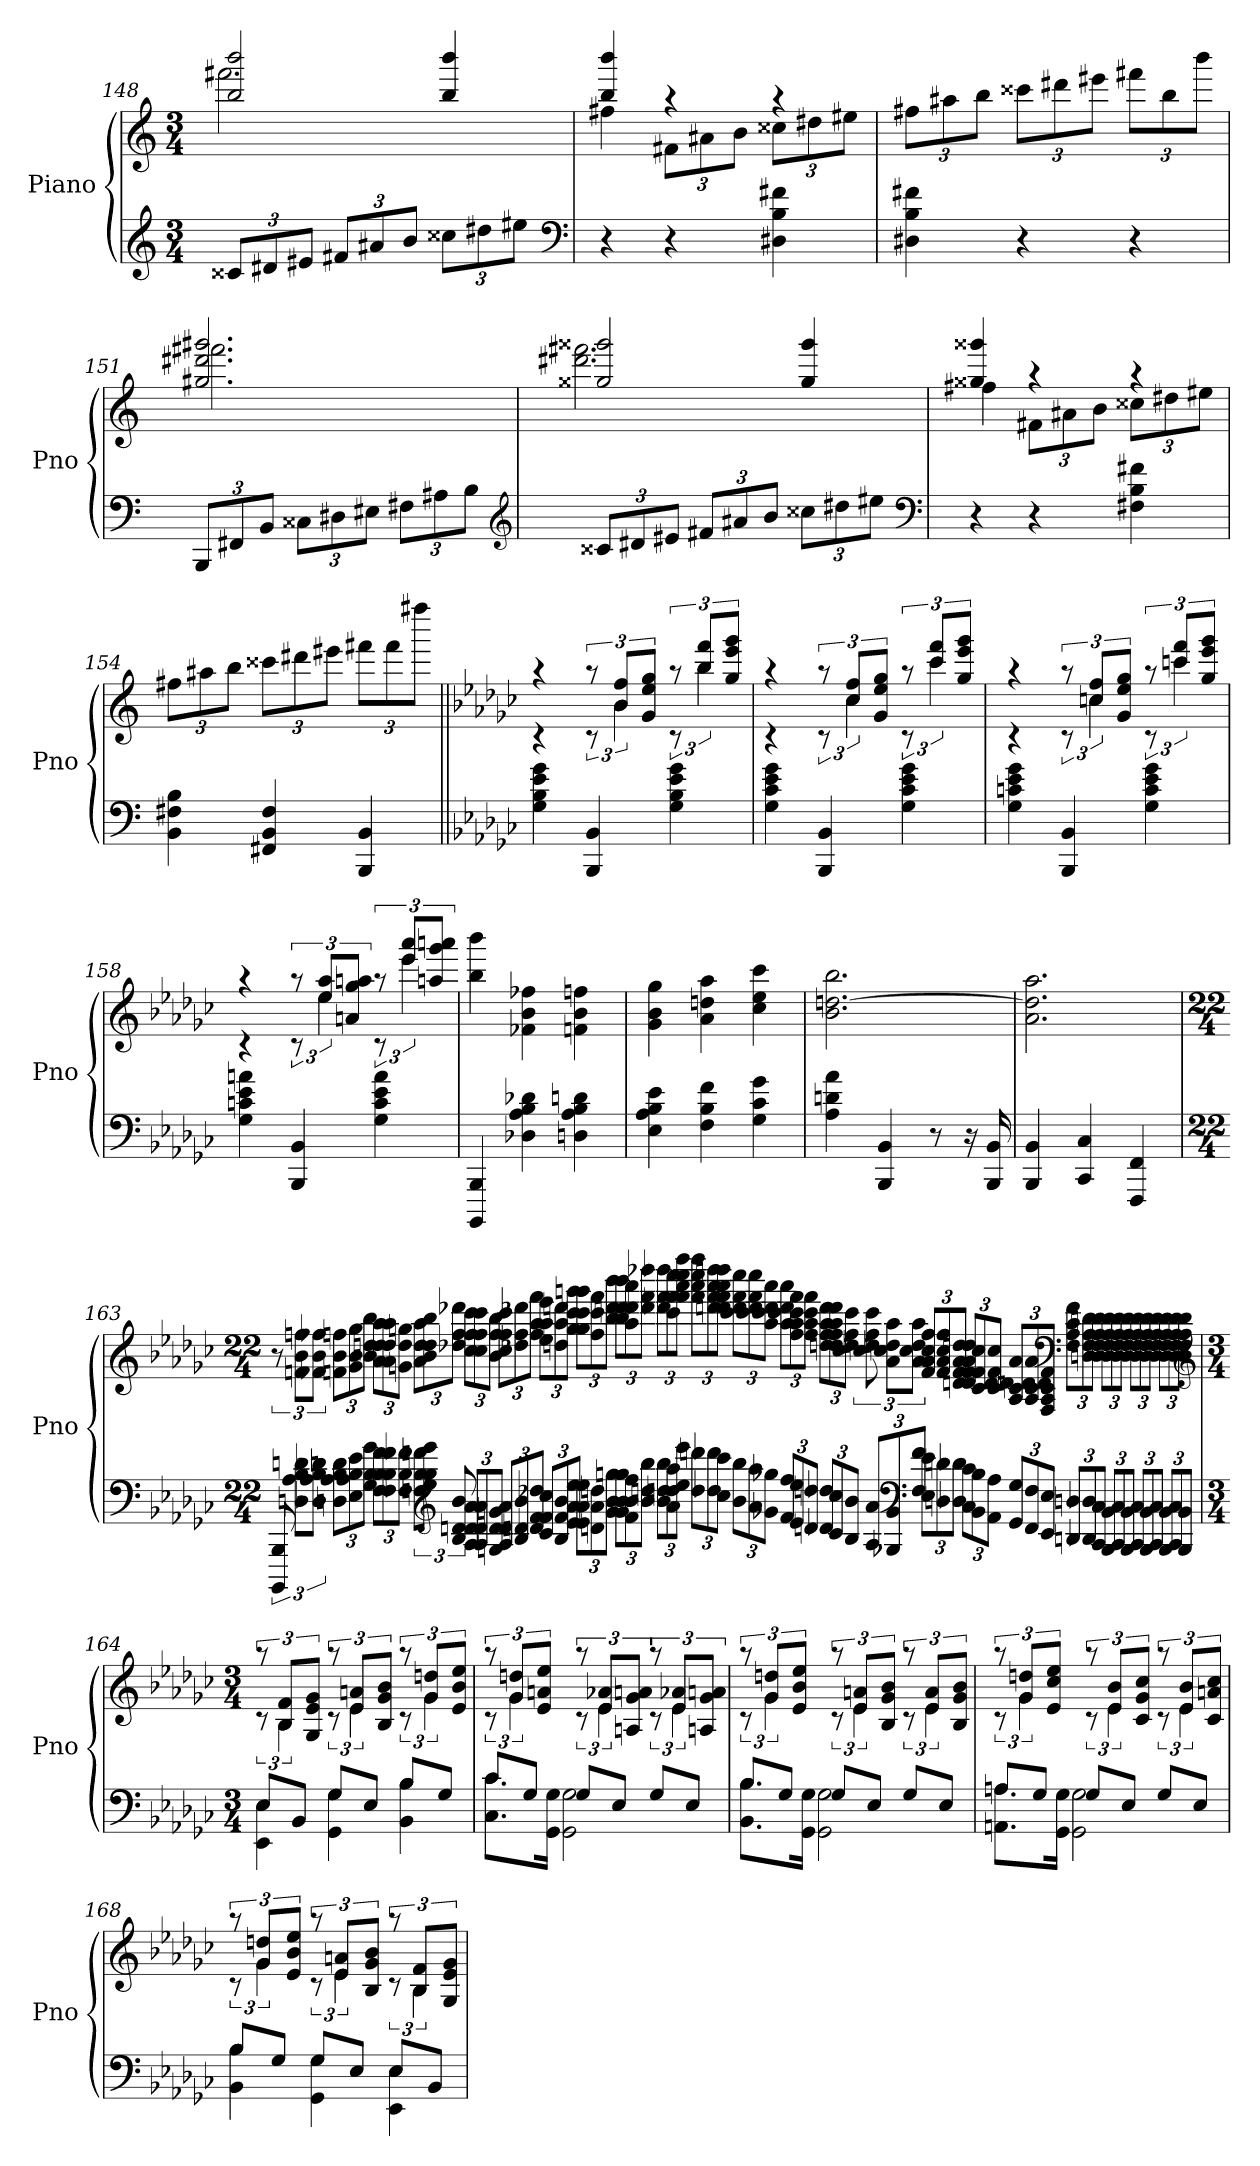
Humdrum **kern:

**kern	**kern
*part1	*part1
*staff2	*staff1
*I"Piano	*
*I'Pno	*
*clefG2	*clefG2
*k[]	*k[]
*M3/4	*M3/4
=148	=148
*	*^
12c##XL	2bb 2bbb	2.fff#X
12d#X	.	.
12e#XJ	.	.
12f#XL	.	.
12a#X	.	.
12bJ	.	.
12cc##XL	4bb 4bbb	.
12dd#X	.	.
12ee#XJ	.	.
*clefF4	*	*
=149	=149	=149
4r	4bb 4bbb	4ff#X
4r	4raa	12f#XL
.	.	12a#X
.	.	12bJ
4D#X 4B 4f#X	4raa	12cc##XL
.	.	12dd#X
.	.	12ee#XJ
*	*v	*v
=150	=150
4D#X 4B 4f#X	12ff#XL
.	12aa#X
.	12bbJ
4r	12ccc##XL
.	12ddd#X
.	12eee#XJ
4r	12fff#XL
.	12bb
.	12bbbJ
=151	=151
*	*^
12BBBL	2.gg#X 2.ddd#X 2.ggg#X	2.fff#X
12FF#X	.	.
12BBJ	.	.
12C##XL	.	.
12D#X	.	.
12E#XJ	.	.
12F#XL	.	.
12A#X	.	.
12BJ	.	.
*clefG2	*	*
=152	=152	=152
12c##XL	2gg##X 2ggg##X	2.ddd#X 2.fff#X
12d#X	.	.
12e#XJ	.	.
12f#XL	.	.
12a#X	.	.
12bJ	.	.
12cc##XL	4gg## 4ggg##	.
12dd#X	.	.
12ee#XJ	.	.
*clefF4	*	*
=153	=153	=153
4r	4gg##X 4ggg##X	4ff#X
4r	4raa	12f#XL
.	.	12a#X
.	.	12bJ
4F#X 4B 4f#X	4raa	12cc##XL
.	.	12dd#X
.	.	12ee#XJ
*	*v	*v
=154	=154
4BB 4F#X 4B	12ff#XL
.	12aa#X
.	12bbJ
4FF#X 4BB 4F#	12ccc##XL
.	12ddd#X
.	12eee#XJ
4BBB 4BB	12fff#XL
.	12fff#
.	12ffff#XJ
=155||	=155||
*k[b-e-a-d-g-c-]	*k[b-e-a-d-g-c-]
*	*^
4G- 4B- 4e- 4g-	4raa	4rc
4BBB- 4BB-	12raa	12rc
.	12b- 12ffL	6b-
.	12g- 12ee- 12gg-J	.
4G- 4B- 4e- 4g-	12raa	12rc
.	12bb- 12fffL	6bb-
.	12gg- 12eee- 12ggg-J	.
=156	=156	=156
4G- 4c- 4e- 4g-	4raa	4rc
4BBB- 4BB-	12raa	12rc
.	12cc- 12ffL	6cc-
.	12g- 12ee- 12gg-J	.
4G- 4c- 4e- 4g-	12raa	12rc
.	12ccc- 12fffL	6ccc-
.	12gg- 12eee- 12ggg-J	.
=157	=157	=157
4G- 4cn 4e- 4g-	4raa	4rc
4BBB- 4BB-	12raa	12rc
.	12ccn 12ffL	6cc
.	12g- 12ee- 12gg-J	.
4G- 4c 4e- 4g-	12raa	12rc
.	12cccn 12fffL	6ccc
.	12gg- 12eee- 12ggg-J	.
=158	=158	=158
4G- 4cn 4e- 4an	4raa	4rc
4BBB- 4BB-	12raa	12rc
.	12ee- 12aa-L	6ee-
.	12an 12gg- 12aanJ	.
4G- 4c 4e- 4a	12raa	12rc
.	12eee- 12aaa-L	6eee-
.	12aan 12ggg- 12aaanJ	.
*	*v	*v
=159	=159
4BBBB- 4BBB-	4bb- 4bbb-
4D-X 4A- 4B- 4d-X	4f-X 4b- 4ff-X
4Dn 4A- 4B- 4dn	4fn 4b- 4ffn
=160	=160
4E- 4A- 4B- 4e-	4g- 4b- 4gg-
4F 4B- 4f	4a- 4ddn 4aa-
4G- 4c- 4g-	4cc- 4ee- 4ccc-
=161	=161
4A- 4dn 4a-	2.b- [2.ddn 2.bb-
4BBB- 4BB-	.
8r	.
16r	.
16BBB- 16BB-	.
=162	=162
4BBB- 4BB-	2.a- 2.dd] 2.aa-
4CC- 4C-	.
4FFF 4FF	.
=163	=163
*M22/4	*M22/4
12BBBB- 12BBB-	12r
12Dn 12A- 12B- 12dnL	12fn 12b- 12ffnL
12D-X 12A- 12B- 12d-XJ	12f-X 12b- 12ff-XJ
12Dn 12A- 12B- 12dnL	12fn 12b- 12ffnL
12E- 12A- 12B- 12e-	12g- 12b- 12gg-
12G- 12B- 12g-J	12b- 12ddn 12bb-J
12F 12B- 12fL	12a- 12dd 12aa-L
12F 12B- 12f	12a- 12dd 12aa-
12F-X 12B- 12f-XJ	12gn 12dd 12ggnJ
12Fn 12B- 12fnL	12a- 12dd 12aa-L
12G- 12B- 12g-J	12b- 12dd 12bb-
*clefG2	*
12B- 12dn 12b-	12dd-X 12ff 12ddd-XJ
12A- 12d 12a-L	12cc- 12ff 12ccc-L
12A- 12d 12a-	12cc- 12ff 12ccc-
12Gn 12d 12gnJ	12b- 12ff 12bb-J
12A- 12d 12a-L	12cc- 12ff 12ccc-L
12B- 12dn 12b-	12dd-X 12ff 12ddd-X
12d-X 12f 12dd-XJ	12ff 12aa- 12fffJ
12c- 12f 12cc-L	12ee- 12aa- 12eee-L
12B- 12f 12b-	12ddn 12aa- 12dddn
12e- 12a- 12ee-J	12gg 12ccc- 12gggnJ
12e- 12a- 12ee-L	12gg 12ccc- 12gggL
12dn 12a- 12ddn	12ff 12ccc- 12fff
12g 12b- 12ggnJ	12bb- 12dddn 12bbb-J
12g 12b- 12ggL	12bb- 12ddd 12bbb-L
12f 12b- 12ff	12aa- 12ddd 12aaa-
12b- 12ddn 12bb-J	12ddd-X 12fff 12dddd-XJ
12b- 12ddn 12bb-L	12ddd-X 12fff 12dddd-XL
12a- 12dd 12aa-	12ccc- 12fff 12cccc-
12ee- 12eee-J	12fff 12aaa- 12cccc- 12ffffJ
12dd 12dddnL	12fff 12aaa- 12cccc- 12ffffL
12dd-X 12ddd-X	12dddn 12fff 12aaa- 12ddddn
12cc- 12ccc-J	12ddd 12fff 12aaa- 12ddddJ
12b- 12bb-L	12ccc- 12ddd 12fff 12cccc-L
12a- 12aa-	12ccc- 12ddd 12fff 12cccc-
12g-X 12gg-XJ	12aa- 12ccc- 12ddd 12aaa-J
12f 12ffL	12aa- 12ccc- 12ddd 12aaa-L
12e- 12ee-	12ff 12aa- 12ccc- 12fff
12dn 12ddnJ	12ff 12aa- 12ccc- 12fffJ
12d-X 12dd-XL	12ddn 12ff 12aa- 12dddL
12c- 12cc-	12dd 12ff 12aa- 12ddd
12B- 12b-J	12cc- 12dd 12ff 12ccc-J
12A- 12a-L	12cc- 12ddn 12ff 12ccc-
12G-X 12g-	12a- 12cc- 12ddn 12aa-L
*clefF4	*
12F 12fJ	12a- 12cc- 12dd 12aa-J
12E- 12e-L	12f 12a- 12cc- 12ffL
12Dn 12dn	12f 12a- 12cc- 12ff
12D-X 12d-XJ	12dn 12f 12a- 12ddnJ
12C- 12c-L	12d 12f 12a- 12ddL
12BB- 12B-	12c- 12d 12f 12cc-
12AA- 12A-J	12c- 12d 12f 12cc-J
12GG- 12G-L	12A- 12c- 12dn 12a-L
12FF 12F	12A- 12c- 12d 12a-
12EE- 12E-J	12F 12A- 12c- 12fJ
*	*clefF4
12DDn 12DnL	12F 12A- 12c- 12fL
12DD-X 12D-X	12Dn 12F 12A- 12dn
12CC- 12C-J	12D 12F 12A- 12dJ
12BBB- 12BB-L	12D 12F 12A- 12dL
12CC- 12C-	12D 12F 12A- 12d
12BBB- 12BB-J	12D 12F 12A- 12dJ
12CC- 12C-L	12D 12F 12A- 12dL
12BBB- 12BB-	12D 12F 12A- 12d
12CC- 12C-J	12D 12F 12A- 12dJ
12BBB- 12BB-L	12D 12F 12A- 12dL
12CC- 12C-	12D 12F 12A- 12d
12BBB- 12BB-J	12D 12F 12A- 12dJ
*	*clefG2
=164	=164
*M3/4	*M3/4
*^	*^
8E-L	4EE- 4E-	12raa	12rc
.	.	12B- 12fL	6B-
8BB-J	.	.	.
.	.	12G- 12e- 12g-J	.
8G-L	4GG- 4G-	12raa	12rc
.	.	12e- 12anL	6e-
8E-J	.	.	.
.	.	12B- 12g- 12b-J	.
8B-L	4BB- 4B-	12raa	12rc
.	.	12g- 12ddnL	6g-
8G-J	.	.	.
.	.	12e- 12b- 12ee-J	.
=165	=165	=165	=165
8c-L	8.C- 8.c-L	12raa	12rc
.	.	12g- 12ddnL	6g-
8G-J	.	.	.
.	.	12e- 12an 12ee-J	.
.	16GG- 16G-Jk	.	.
8G-L	2GG- 2G-	12raa	12rc
.	.	12e- 12a-XL	6e-
8E-J	.	.	.
.	.	12An 12g- 12anJ	.
8G-L	.	12raa	12rc
.	.	12e- 12a-XL	6e-
8E-J	.	.	.
.	.	12An 12g- 12anJ	.
=166	=166	=166	=166
8B-L	8.BB- 8.B-L	12raa	12rc
.	.	12g- 12ddnL	6g-
8G-J	.	.	.
.	.	12e- 12b- 12ee-J	.
.	16GG- 16G-Jk	.	.
8G-L	2GG- 2G-	12raa	12rc
.	.	12e- 12anL	6e-
8E-J	.	.	.
.	.	12B- 12g- 12b-J	.
8G-L	.	12raa	12rc
.	.	12e- 12aL	6e-
8E-J	.	.	.
.	.	12B- 12g- 12b-J	.
=167	=167	=167	=167
8AnL	8.AAn 8.AL	12raa	12rc
.	.	12g- 12ddnL	6g-
8G-J	.	.	.
.	.	12e- 12cc- 12ee-J	.
.	16GG- 16G-Jk	.	.
8G-L	2GG- 2G-	12raa	12rc
.	.	12e- 12b-L	6e-
8E-J	.	.	.
.	.	12c- 12g- 12cc-J	.
8G-L	.	12raa	12rc
.	.	12e- 12b-L	6e-
8E-J	.	.	.
.	.	12c- 12an 12cc-J	.
=168	=168	=168	=168
8B-L	4BB- 4B-	12raa	12rc
.	.	12g- 12ddnL	6g-
8G-J	.	.	.
.	.	12e- 12b- 12ee-J	.
8G-L	4GG- 4G-	12raa	12rc
.	.	12e- 12anL	6e-
8E-J	.	.	.
.	.	12B- 12g- 12b-J	.
8E-L	4EE- 4E-	12raa	12rc
.	.	12B- 12fL	6B-
8BB-J	.	.	.
.	.	12G- 12e- 12g-J	.
*v	*v	*	*
*	*v	*v
=	=
*-	*-
